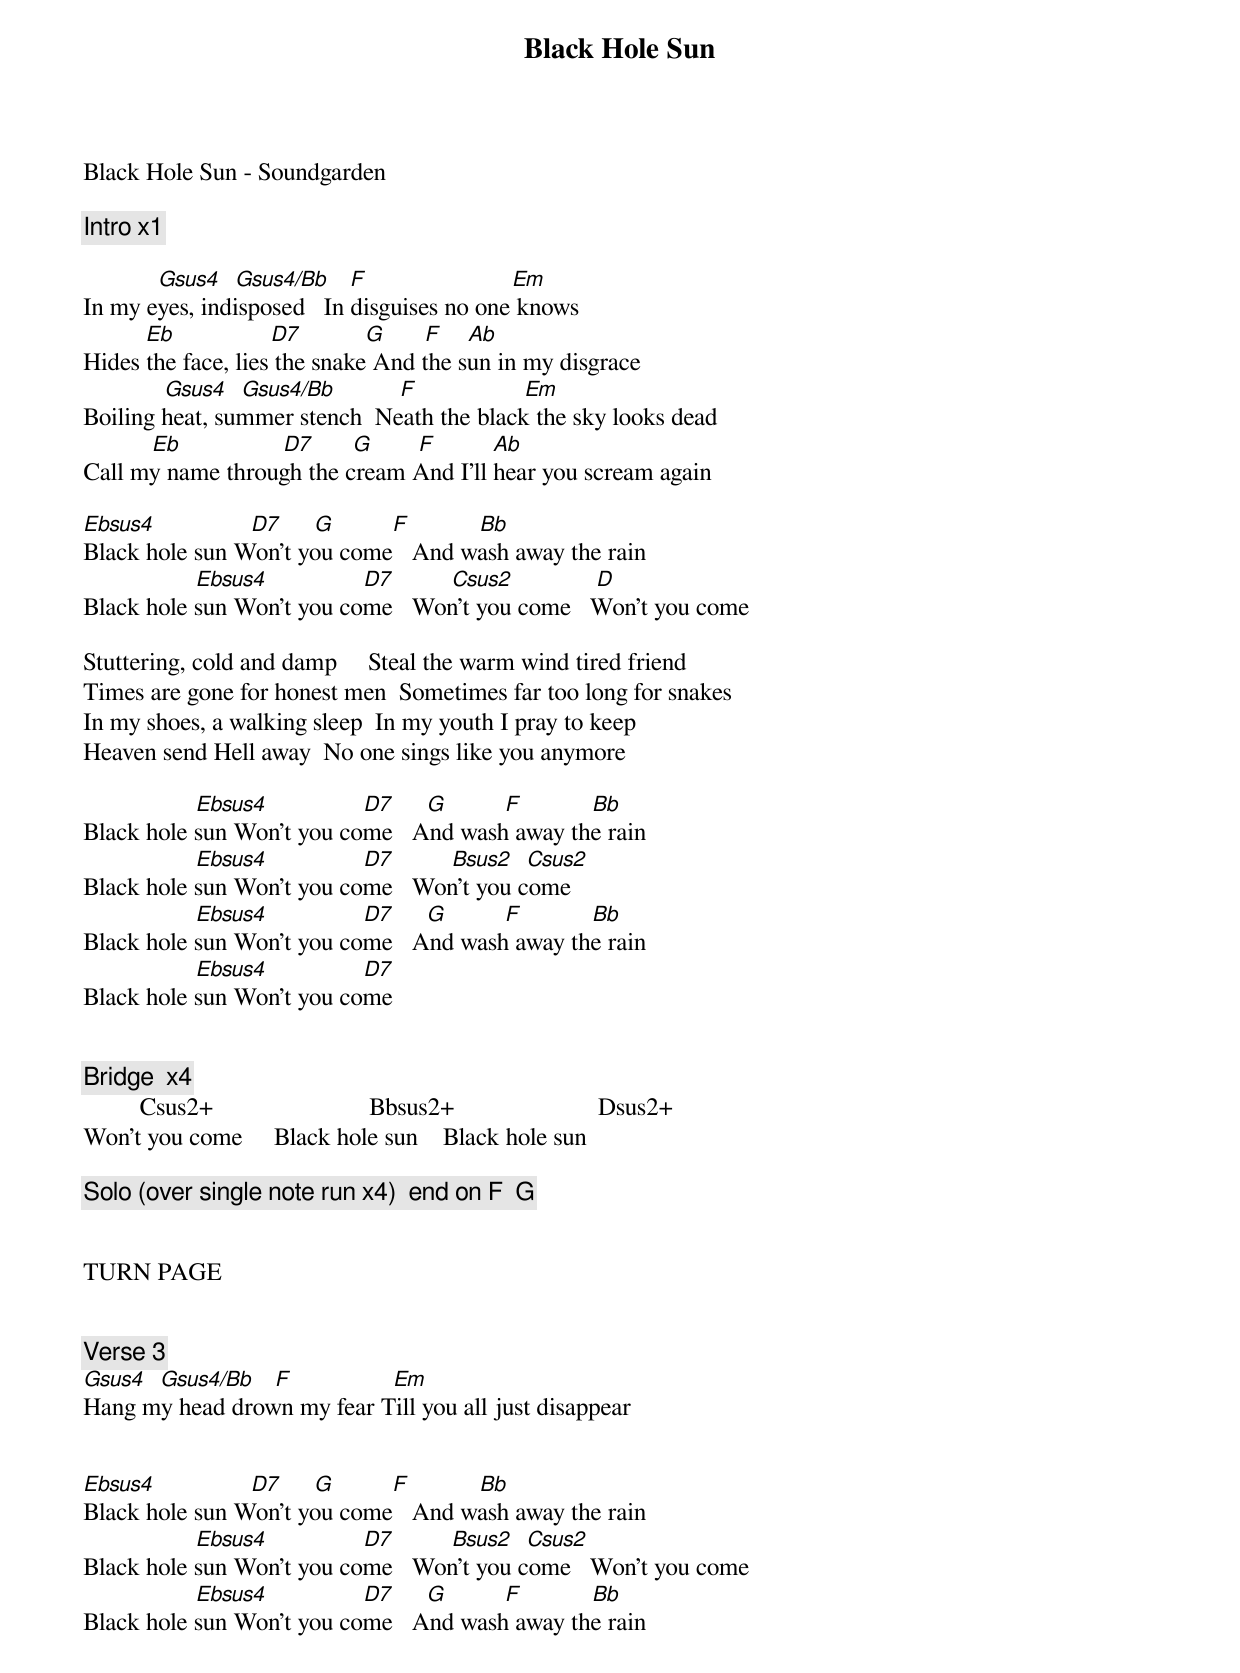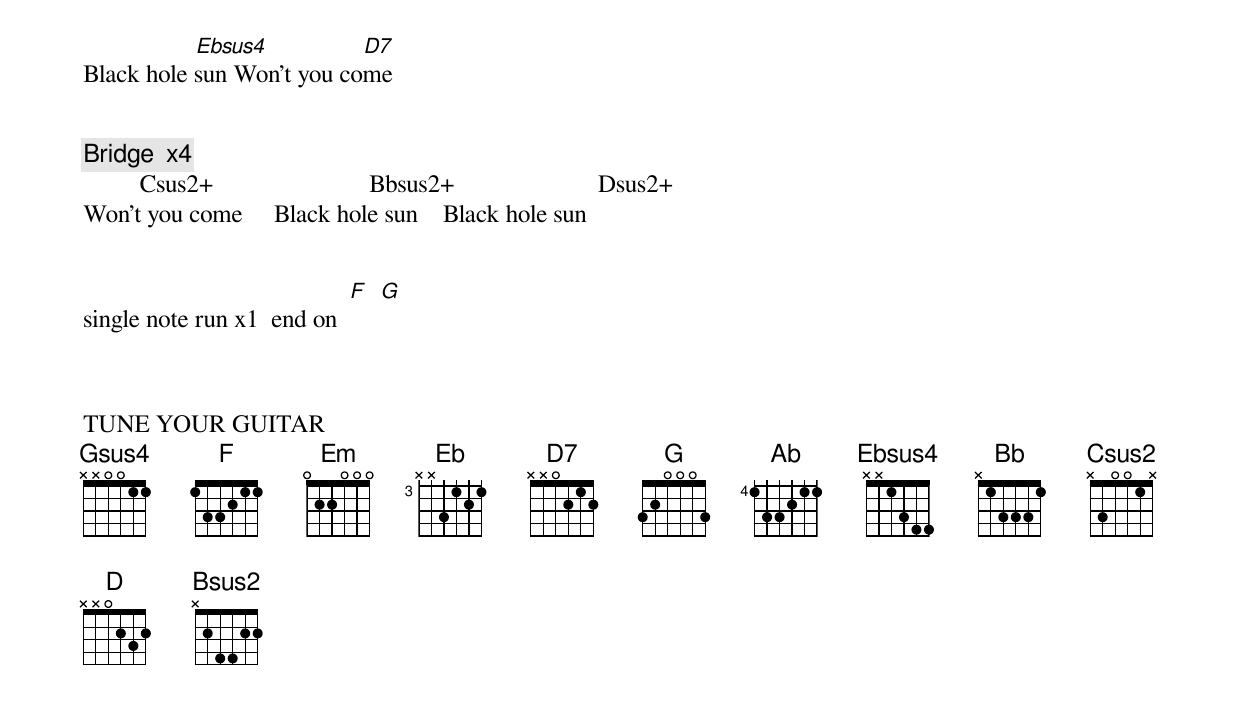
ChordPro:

{title: Black Hole Sun}
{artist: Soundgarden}
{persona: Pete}
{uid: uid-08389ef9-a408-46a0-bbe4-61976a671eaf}
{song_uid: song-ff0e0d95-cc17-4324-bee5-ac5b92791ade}


Black Hole Sun - Soundgarden

{comment: Intro x1}

            [Gsus4]		[Gsus4/Bb]		 [F]                       [Em]
In my eyes, indisposed			In disguises no one knows
          [Eb]              	[D7]			       [G]      [F]    [Ab]
Hides the face, lies the snake	And the sun in my disgrace
             [Gsus4]		[Gsus4/Bb]		      		[F]                	[Em]
Boiling heat, summer stench		Neath the black the sky looks dead
          	[Eb]              		[D7]		    [G]      	[F]         [Ab]
Call my name through the cream	And I'll hear you scream again

[Ebsus4]               [D7]	   	[G]         [F]           [Bb]
Black hole sun	Won't you come	  And wash away the rain
                  [Ebsus4]               [D7]		      	[Csus2]           	 [D]
Black hole sun	Won't you come	  Won't you come   Won't you come

Stuttering, cold and damp   		Steal the warm wind tired friend
Times are gone for honest men 	Sometimes far too long for snakes
In my shoes, a walking sleep		In my youth I pray to keep
Heaven send Hell away		No one sings like you anymore

                  [Ebsus4]               [D7]	   	[G]         [F]           [Bb]
Black hole sun	Won't you come	  And wash away the rain
                  [Ebsus4]               [D7]		      	[Bsus2]		[Csus2]
Black hole sun	Won't you come	  Won't you come
                  [Ebsus4]               [D7]	   	[G]         [F]           [Bb]
Black hole sun	Won't you come	  And wash away the rain
                  [Ebsus4]               [D7]
Black hole sun	Won't you come


{comment: Bridge  x4}
         Csus2+                         Bbsus2+                       Dsus2+
Won't you come    	Black hole sun  		Black hole sun

{comment: Solo (over single note run x4)  end on F  G}


TURN PAGE


{comment: Verse 3}
[Gsus4]		[Gsus4/Bb]		 [F]                [Em]
Hang my head	drown my fear	Till you all just disappear


[Ebsus4]               [D7]	   	[G]         [F]           [Bb]
Black hole sun	Won't you come	  And wash away the rain
                  [Ebsus4]               [D7]		      	[Bsus2]		[Csus2]
Black hole sun	Won't you come	  Won't you come   Won't you come
                  [Ebsus4]               [D7]	   	[G]         [F]           [Bb]
Black hole sun	Won't you come	  And wash away the rain
                  [Ebsus4]               [D7]
Black hole sun	Won't you come


{comment: Bridge  x4}
         Csus2+                         Bbsus2+                       Dsus2+
Won't you come    	Black hole sun  		Black hole sun


single note run x1  end on  [F]  [G]



TUNE YOUR GUITAR
